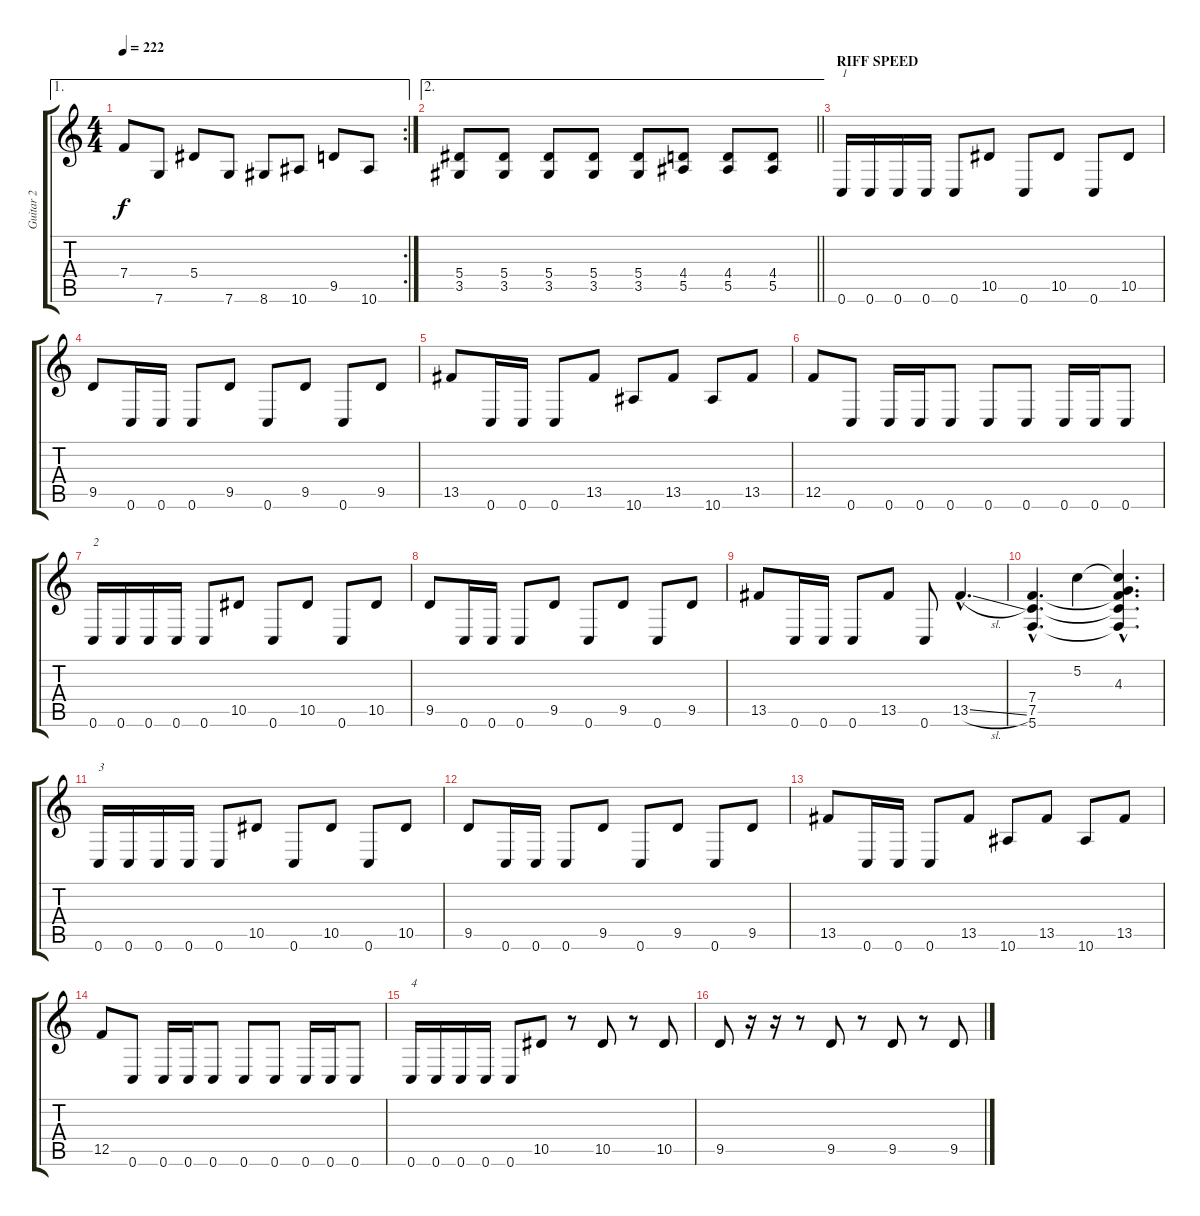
\track ("Guitar 2" "Guitar 2") {instrument distortionguitar}
\staff {score tabs}
\tuning (C4 G3 Eb3 Bb2 F2 C2) {hide}
\ae 1
\rc 2
\ts (4 4)
\tempo 222
\clef g2
\ks c
7.4.8{dy f} 7.6.8 5.4.8 7.6.8 8.6.8 10.6.8 9.5.8 10.6.8 |
\ae 2
\barLineRight lightlight
(5.4 3.5).8 (5.4 3.5).8 (5.4 3.5).8 (5.4 3.5).8 (5.4 3.5).8 (4.4 5.5).8 (4.4 5.5).8 (4.4 5.5).8 |
\section ("" "RIFF SPEED")
0.6.16{txt "1"} 0.6.16 0.6.16 0.6.16 0.6.8 10.5.8 0.6.8 10.5.8 0.6.8 10.5.8 |
9.5.8 0.6.16 0.6.16 0.6.8 9.5.8 0.6.8 9.5.8 0.6.8 9.5.8 |
13.5.8 0.6.16 0.6.16 0.6.8 13.5.8 10.6.8 13.5.8 10.6.8 13.5.8 |
12.5.8 0.6.8 0.6.16 0.6.16 0.6.8 0.6.8 0.6.8 0.6.16 0.6.16 0.6.8 |
0.6.16{txt "2"} 0.6.16 0.6.16 0.6.16 0.6.8 10.5.8 0.6.8 10.5.8 0.6.8 10.5.8 |
9.5.8 0.6.16 0.6.16 0.6.8 9.5.8 0.6.8 9.5.8 0.6.8 9.5.8 |
13.5.8 0.6.16 0.6.16 0.6.8 13.5.8 0.6.8 13.5{sl hac}.4{d} |
(7.4{hac} 7.5{hac} 5.6{hac}).4{d} 5.2.4 (5.2{hac t} 4.3{hac} 7.4{hac t} 7.5{hac t} 5.6{hac t}).4{d} |
0.6.16{txt "3"} 0.6.16 0.6.16 0.6.16 0.6.8 10.5.8 0.6.8 10.5.8 0.6.8 10.5.8 |
9.5.8 0.6.16 0.6.16 0.6.8 9.5.8 0.6.8 9.5.8 0.6.8 9.5.8 |
13.5.8 0.6.16 0.6.16 0.6.8 13.5.8 10.6.8 13.5.8 10.6.8 13.5.8 |
12.5.8 0.6.8 0.6.16 0.6.16 0.6.8 0.6.8 0.6.8 0.6.16 0.6.16 0.6.8 |
0.6.16{txt "4"} 0.6.16 0.6.16 0.6.16 0.6.8 10.5.8 r.8 10.5.8 r.8 10.5.8 |
9.5.8 r.16 r.16 r.8 9.5.8 r.8 9.5.8 r.8 9.5.8
